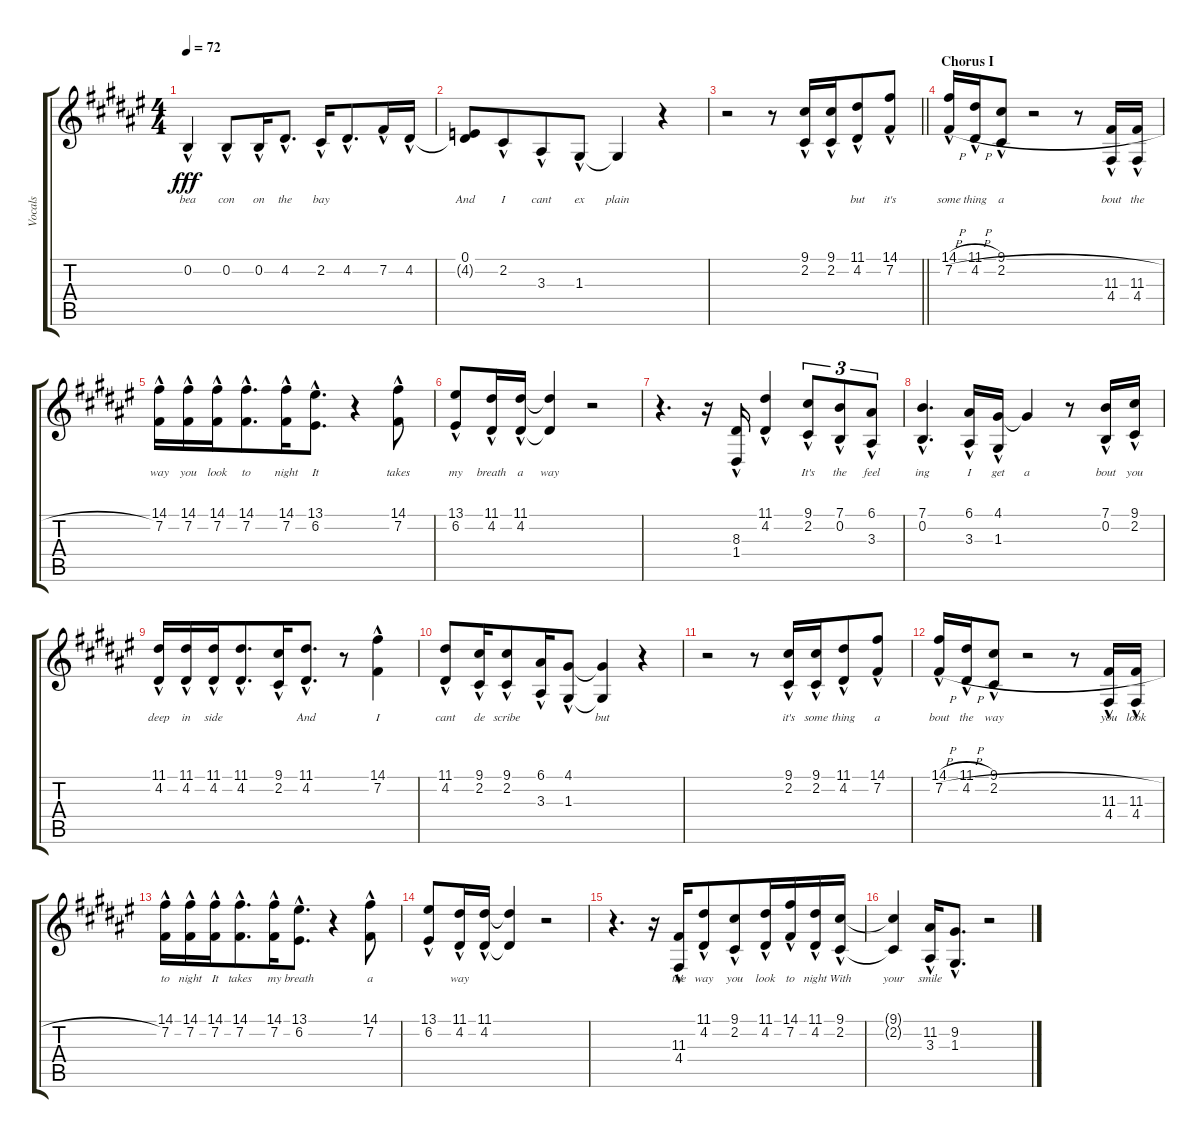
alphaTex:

\track ("Vocals" "Vocals") {instrument lead2sawtooth}
\staff {score tabs}
\tuning (E4 B3 G3 D3 A2 E2) {hide}
\ts (4 4)
\tempo 72
\clef g2
\ks f#
0.2{hac}.4{lyrics (0 "bea") lyrics (1 "") lyrics (2 "") lyrics (3 "") lyrics (4 "") dy fff} 0.2{hac}.8{lyrics (0 "con") lyrics (1 "") lyrics (2 "") lyrics (3 "") lyrics (4 "")} 0.2{hac}.16{lyrics (0 "on") lyrics (1 "") lyrics (2 "") lyrics (3 "") lyrics (4 "")} 4.2{hac}.8{d lyrics (0 "the") lyrics (1 "") lyrics (2 "") lyrics (3 "") lyrics (4 "") beam split} 2.2{hac}.16{lyrics (0 "bay") lyrics (1 "") lyrics (2 "") lyrics (3 "") lyrics (4 "")} 4.2{hac}.8{d lyrics (0 "") lyrics (1 "") lyrics (2 "") lyrics (3 "") lyrics (4 "") beam merge} 7.2{hac}.16{lyrics (0 "") lyrics (1 "") lyrics (2 "") lyrics (3 "") lyrics (4 "")} 4.2{hac}.16{lyrics (0 "") lyrics (1 "") lyrics (2 "") lyrics (3 "") lyrics (4 "")} |
(0.1 4.2{t}).8{lyrics (0 "And") lyrics (1 "") lyrics (2 "") lyrics (3 "") lyrics (4 "")} 2.2{hac}.8{lyrics (0 "I") lyrics (1 "") lyrics (2 "") lyrics (3 "") lyrics (4 "") beam merge} 3.3{hac}.8{lyrics (0 "cant") lyrics (1 "") lyrics (2 "") lyrics (3 "") lyrics (4 "")} 1.3{hac}.8{lyrics (0 "ex") lyrics (1 "") lyrics (2 "") lyrics (3 "") lyrics (4 "")} 1.3{t}.4{lyrics (0 "plain") lyrics (1 "") lyrics (2 "") lyrics (3 "") lyrics (4 "")} r.4 |
\barLineRight lightlight
r.2 r.8 (9.1{hac} 2.2{hac}).16{lyrics (0 "") lyrics (1 "") lyrics (2 "") lyrics (3 "") lyrics (4 "")} (9.1{hac} 2.2{hac}).16{lyrics (0 "") lyrics (1 "") lyrics (2 "") lyrics (3 "") lyrics (4 "") beam merge} (11.1{hac} 4.2{hac}).8{lyrics (0 "but") lyrics (1 "") lyrics (2 "") lyrics (3 "") lyrics (4 "")} (14.1{hac} 7.2{hac}).8{lyrics (0 "it's") lyrics (1 "") lyrics (2 "") lyrics (3 "") lyrics (4 "")} |
\section ("" "Chorus I")
(14.1{h hac} 7.2{h hac}).16{lyrics (0 "some") lyrics (1 "") lyrics (2 "") lyrics (3 "") lyrics (4 "")} (11.1{h hac} 4.2{h hac}).16{lyrics (0 "thing") lyrics (1 "") lyrics (2 "") lyrics (3 "") lyrics (4 "")} (9.1{hac} 2.2{h hac}).8{lyrics (0 "a") lyrics (1 "") lyrics (2 "") lyrics (3 "") lyrics (4 "")} r.2 r.8 (11.3{hac} 4.4{hac}).16{lyrics (0 "bout") lyrics (1 "") lyrics (2 "") lyrics (3 "") lyrics (4 "")} (11.3{hac} 4.4{hac}).16{lyrics (0 "the") lyrics (1 "") lyrics (2 "") lyrics (3 "") lyrics (4 "")} |
(14.1{hac} 7.2{hac}).16{lyrics (0 "way") lyrics (1 "") lyrics (2 "") lyrics (3 "") lyrics (4 "")} (14.1{hac} 7.2{hac}).16{lyrics (0 "you") lyrics (1 "") lyrics (2 "") lyrics (3 "") lyrics (4 "")} (14.1{hac} 7.2{hac}).16{lyrics (0 "look") lyrics (1 "") lyrics (2 "") lyrics (3 "") lyrics (4 "")} (14.1{hac} 7.2{hac}).8{d lyrics (0 "to") lyrics (1 "") lyrics (2 "") lyrics (3 "") lyrics (4 "") beam merge} (14.1{hac} 7.2{hac}).16{lyrics (0 "night") lyrics (1 "") lyrics (2 "") lyrics (3 "") lyrics (4 "")} (13.1{hac} 6.2{hac}).8{d lyrics (0 "It") lyrics (1 "") lyrics (2 "") lyrics (3 "") lyrics (4 "")} r.4 (14.1{hac} 7.2{hac}).8{lyrics (0 "takes") lyrics (1 "") lyrics (2 "") lyrics (3 "") lyrics (4 "")} |
(13.1{hac} 6.2{hac}).8{lyrics (0 "my") lyrics (1 "") lyrics (2 "") lyrics (3 "") lyrics (4 "")} (11.1{hac} 4.2{hac}).16{lyrics (0 "breath") lyrics (1 "") lyrics (2 "") lyrics (3 "") lyrics (4 "")} (11.1{hac} 4.2{hac}).16{lyrics (0 "a") lyrics (1 "") lyrics (2 "") lyrics (3 "") lyrics (4 "")} (11.1{t} 4.2{t}).4{lyrics (0 "way") lyrics (1 "") lyrics (2 "") lyrics (3 "") lyrics (4 "")} r.2 |
r.4{d} r.16 (8.3{hac} 1.4{hac}).16{lyrics (0 "") lyrics (1 "") lyrics (2 "") lyrics (3 "") lyrics (4 "")} (11.1{hac} 4.2{hac}).4{lyrics (0 "") lyrics (1 "") lyrics (2 "") lyrics (3 "") lyrics (4 "")} (9.1{hac} 2.2{hac}).8{tu (3 2) lyrics (0 "It's") lyrics (1 "") lyrics (2 "") lyrics (3 "") lyrics (4 "")} (7.1{hac} 0.2{hac}).8{tu (3 2) lyrics (0 "the") lyrics (1 "") lyrics (2 "") lyrics (3 "") lyrics (4 "")} (6.1{hac} 3.3{hac}).8{tu (3 2) lyrics (0 "feel") lyrics (1 "") lyrics (2 "") lyrics (3 "") lyrics (4 "")} |
(7.1{hac} 0.2{hac}).4{d lyrics (0 "ing") lyrics (1 "") lyrics (2 "") lyrics (3 "") lyrics (4 "")} (6.1{hac} 3.3{hac}).16{lyrics (0 "I") lyrics (1 "") lyrics (2 "") lyrics (3 "") lyrics (4 "")} (4.1{hac} 1.3{hac}).16{lyrics (0 "get") lyrics (1 "") lyrics (2 "") lyrics (3 "") lyrics (4 "")} 4.1{t}.4{lyrics (0 "a") lyrics (1 "") lyrics (2 "") lyrics (3 "") lyrics (4 "")} r.8 (7.1{hac} 0.2{hac}).16{lyrics (0 "bout") lyrics (1 "") lyrics (2 "") lyrics (3 "") lyrics (4 "")} (9.1{hac} 2.2{hac}).16{lyrics (0 "you") lyrics (1 "") lyrics (2 "") lyrics (3 "") lyrics (4 "")} |
(11.1{hac} 4.2{hac}).16{lyrics (0 "deep") lyrics (1 "") lyrics (2 "") lyrics (3 "") lyrics (4 "")} (11.1{hac} 4.2{hac}).16{lyrics (0 "in") lyrics (1 "") lyrics (2 "") lyrics (3 "") lyrics (4 "")} (11.1{hac} 4.2{hac}).16{lyrics (0 "side") lyrics (1 "") lyrics (2 "") lyrics (3 "") lyrics (4 "")} (11.1{hac} 4.2{hac}).8{d lyrics (0 "") lyrics (1 "") lyrics (2 "") lyrics (3 "") lyrics (4 "") beam merge} (9.1{hac} 2.2{hac}).16{lyrics (0 "") lyrics (1 "") lyrics (2 "") lyrics (3 "") lyrics (4 "")} (11.1{hac} 4.2{hac}).8{d lyrics (0 "And") lyrics (1 "") lyrics (2 "") lyrics (3 "") lyrics (4 "")} r.8 (14.1{hac} 7.2{hac}).4{lyrics (0 "I") lyrics (1 "") lyrics (2 "") lyrics (3 "") lyrics (4 "")} |
(11.1{hac} 4.2{hac}).8{lyrics (0 "cant") lyrics (1 "") lyrics (2 "") lyrics (3 "") lyrics (4 "")} (9.1{hac} 2.2{hac}).16{lyrics (0 "de") lyrics (1 "") lyrics (2 "") lyrics (3 "") lyrics (4 "")} (9.1{hac} 2.2{hac}).8{lyrics (0 "scribe") lyrics (1 "") lyrics (2 "") lyrics (3 "") lyrics (4 "") beam merge} (6.1{hac} 3.3{hac}).16{lyrics (0 "") lyrics (1 "") lyrics (2 "") lyrics (3 "") lyrics (4 "")} (4.1{hac} 1.3{hac}).8{lyrics (0 "") lyrics (1 "") lyrics (2 "") lyrics (3 "") lyrics (4 "")} (4.1{t} 1.3{t}).4{lyrics (0 "but") lyrics (1 "") lyrics (2 "") lyrics (3 "") lyrics (4 "")} r.4 |
r.2 r.8 (9.1{hac} 2.2{hac}).16{lyrics (0 "it's") lyrics (1 "") lyrics (2 "") lyrics (3 "") lyrics (4 "")} (9.1{hac} 2.2{hac}).16{lyrics (0 "some") lyrics (1 "") lyrics (2 "") lyrics (3 "") lyrics (4 "") beam merge} (11.1{hac} 4.2{hac}).8{lyrics (0 "thing") lyrics (1 "") lyrics (2 "") lyrics (3 "") lyrics (4 "")} (14.1{hac} 7.2{hac}).8{lyrics (0 "a") lyrics (1 "") lyrics (2 "") lyrics (3 "") lyrics (4 "")} |
(14.1{h hac} 7.2{h hac}).16{lyrics (0 "bout") lyrics (1 "") lyrics (2 "") lyrics (3 "") lyrics (4 "")} (11.1{h hac} 4.2{h hac}).16{lyrics (0 "the") lyrics (1 "") lyrics (2 "") lyrics (3 "") lyrics (4 "")} (9.1{hac} 2.2{h hac}).8{lyrics (0 "way") lyrics (1 "") lyrics (2 "") lyrics (3 "") lyrics (4 "")} r.2 r.8 (11.3{hac} 4.4{hac}).16{lyrics (0 "you") lyrics (1 "") lyrics (2 "") lyrics (3 "") lyrics (4 "")} (11.3{hac} 4.4{hac}).16{lyrics (0 "look") lyrics (1 "") lyrics (2 "") lyrics (3 "") lyrics (4 "")} |
(14.1{hac} 7.2{hac}).16{lyrics (0 "to") lyrics (1 "") lyrics (2 "") lyrics (3 "") lyrics (4 "")} (14.1{hac} 7.2{hac}).16{lyrics (0 "night") lyrics (1 "") lyrics (2 "") lyrics (3 "") lyrics (4 "")} (14.1{hac} 7.2{hac}).16{lyrics (0 "It") lyrics (1 "") lyrics (2 "") lyrics (3 "") lyrics (4 "")} (14.1{hac} 7.2{hac}).8{d lyrics (0 "takes") lyrics (1 "") lyrics (2 "") lyrics (3 "") lyrics (4 "") beam merge} (14.1{hac} 7.2{hac}).16{lyrics (0 "my") lyrics (1 "") lyrics (2 "") lyrics (3 "") lyrics (4 "")} (13.1{hac} 6.2{hac}).8{d lyrics (0 "breath") lyrics (1 "") lyrics (2 "") lyrics (3 "") lyrics (4 "")} r.4 (14.1{hac} 7.2{hac}).8{lyrics (0 "a") lyrics (1 "") lyrics (2 "") lyrics (3 "") lyrics (4 "")} |
(13.1{hac} 6.2{hac}).8{lyrics (0 "") lyrics (1 "") lyrics (2 "") lyrics (3 "") lyrics (4 "")} (11.1{hac} 4.2{hac}).16{lyrics (0 "way") lyrics (1 "") lyrics (2 "") lyrics (3 "") lyrics (4 "")} (11.1{hac} 4.2{hac}).16{lyrics (0 "") lyrics (1 "") lyrics (2 "") lyrics (3 "") lyrics (4 "")} (11.1{t} 4.2{t}).4{lyrics (0 "") lyrics (1 "") lyrics (2 "") lyrics (3 "") lyrics (4 "")} r.2 |
r.4{d} r.16 (11.3{hac} 4.4{hac}).16{lyrics (0 "the") lyrics (1 "") lyrics (2 "") lyrics (3 "") lyrics (4 "") beam merge} (11.1{hac} 4.2{hac}).8{lyrics (0 "way") lyrics (1 "") lyrics (2 "") lyrics (3 "") lyrics (4 "")} (9.1{hac} 2.2{hac}).8{lyrics (0 "you") lyrics (1 "") lyrics (2 "") lyrics (3 "") lyrics (4 "") beam merge} (11.1{hac} 4.2{hac}).16{lyrics (0 "look") lyrics (1 "") lyrics (2 "") lyrics (3 "") lyrics (4 "")} (14.1{hac} 7.2{hac}).16{lyrics (0 "to") lyrics (1 "") lyrics (2 "") lyrics (3 "") lyrics (4 "")} (11.1{hac} 4.2{hac}).16{lyrics (0 "night") lyrics (1 "") lyrics (2 "") lyrics (3 "") lyrics (4 "")} (9.1{hac} 2.2{hac}).16{lyrics (0 "With") lyrics (1 "") lyrics (2 "") lyrics (3 "") lyrics (4 "")} |
(9.1{t} 2.2{t}).4{lyrics (0 "your") lyrics (1 "") lyrics (2 "") lyrics (3 "") lyrics (4 "")} (11.2{hac} 3.3{hac}).16{lyrics (0 "smile") lyrics (1 "") lyrics (2 "") lyrics (3 "") lyrics (4 "")} (9.2{hac} 1.3{hac}).8{d lyrics (0 "") lyrics (1 "") lyrics (2 "") lyrics (3 "") lyrics (4 "")} r.2
